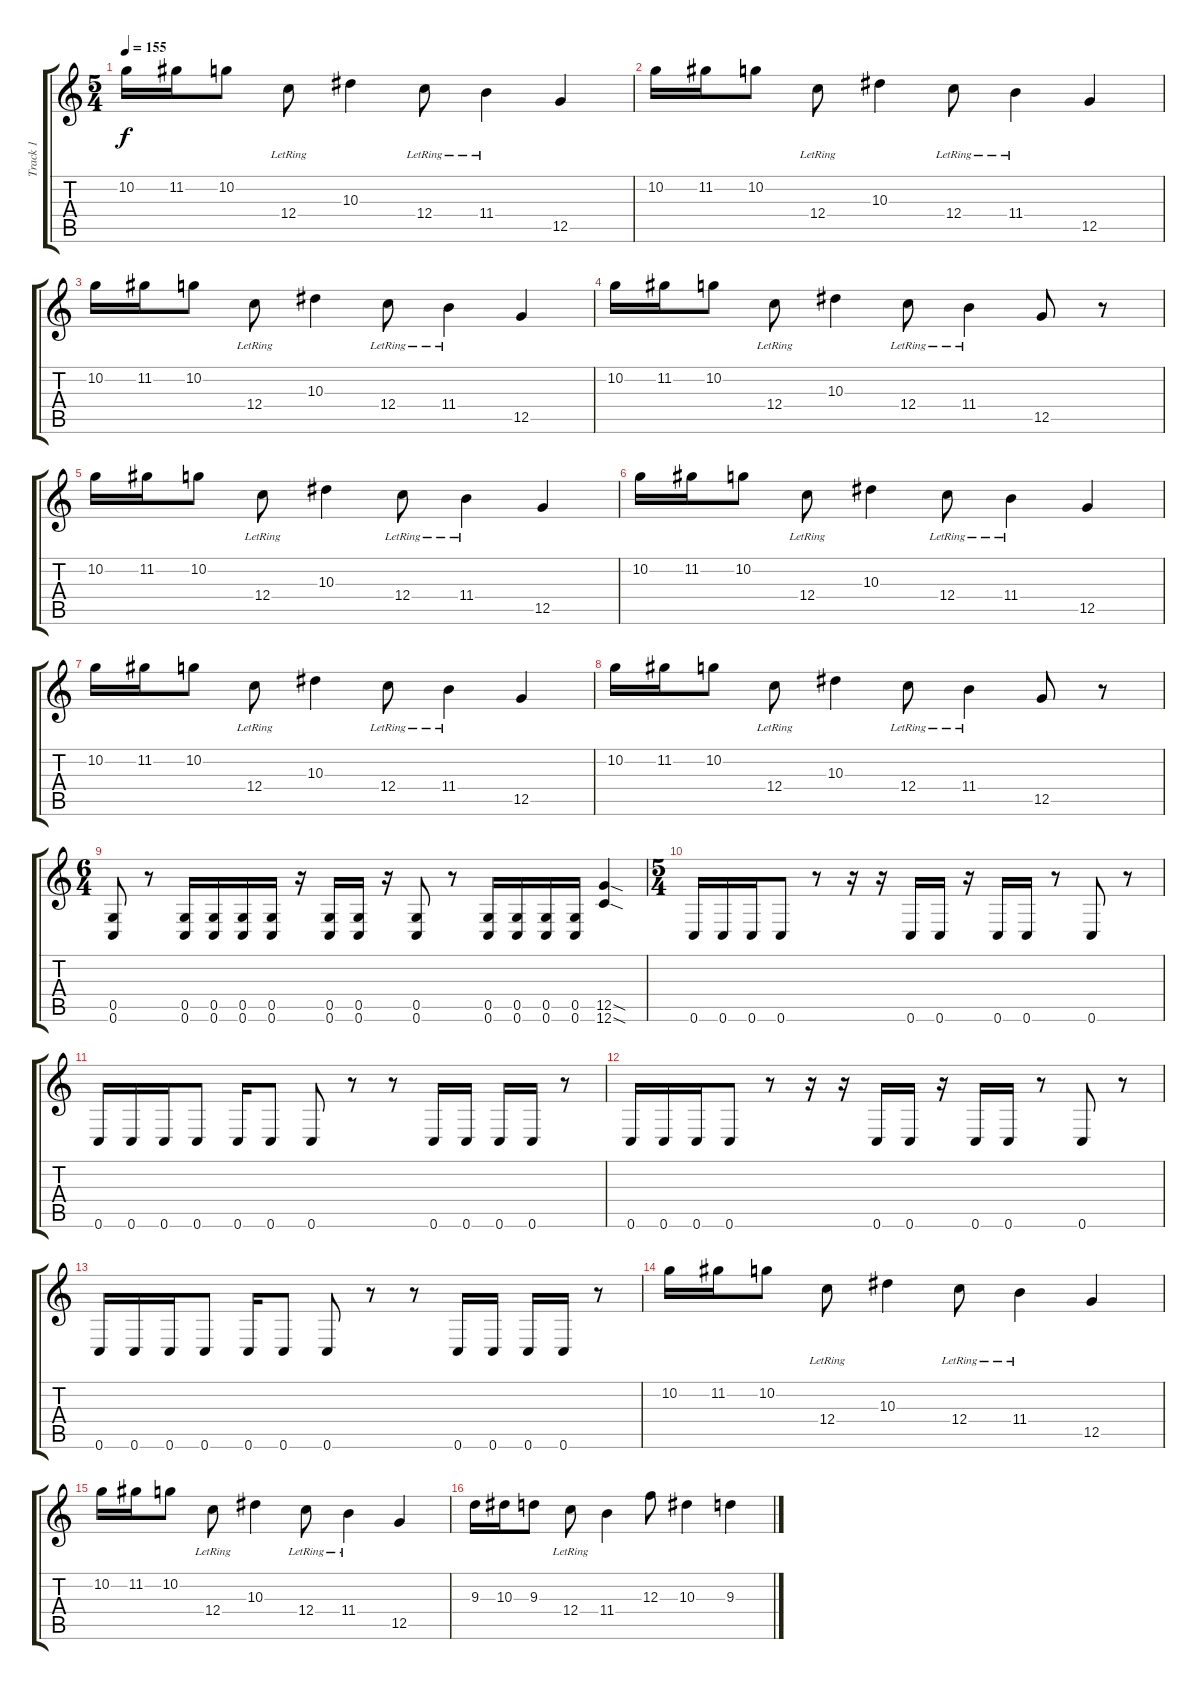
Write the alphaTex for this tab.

\track ("Track 1" "Track 1") {instrument overdrivenguitar}
\staff {score tabs}
\tuning (D4 A3 F3 C3 G2 C2) {hide}
\ts (5 4)
\tempo 155
\clef g2
\ks c
10.2.16{dy f} 11.2.16 10.2.8 12.4{lr}.8 10.3.4 12.4{lr}.8 11.4{lr}.4 12.5.4 |
10.2.16 11.2.16 10.2.8 12.4{lr}.8 10.3.4 12.4{lr}.8 11.4{lr}.4 12.5.4 |
10.2.16 11.2.16 10.2.8 12.4{lr}.8 10.3.4 12.4{lr}.8 11.4{lr}.4 12.5.4 |
10.2.16 11.2.16 10.2.8 12.4{lr}.8 10.3.4 12.4{lr}.8 11.4{lr}.4 12.5.8 r.8 |
10.2.16 11.2.16 10.2.8 12.4{lr}.8 10.3.4 12.4{lr}.8 11.4{lr}.4 12.5.4 |
10.2.16 11.2.16 10.2.8 12.4{lr}.8 10.3.4 12.4{lr}.8 11.4{lr}.4 12.5.4 |
10.2.16 11.2.16 10.2.8 12.4{lr}.8 10.3.4 12.4{lr}.8 11.4{lr}.4 12.5.4 |
10.2.16 11.2.16 10.2.8 12.4{lr}.8 10.3.4 12.4{lr}.8 11.4{lr}.4 12.5.8 r.8 |
\ts (6 4)
(0.5 0.6).8 r.8 (0.5 0.6).16 (0.5 0.6).16 (0.5 0.6).16 (0.5 0.6).16 r.16 (0.5 0.6).16 (0.5 0.6).16 r.16 (0.5 0.6).8 r.8 (0.5 0.6).16 (0.5 0.6).16 (0.5 0.6).16 (0.5 0.6).16 (12.5{sod} 12.6{sod}).4 |
\ts (5 4)
0.6.16 0.6.16 0.6.16 0.6.8 r.8 r.16 r.16 0.6.16 0.6.16 r.16 0.6.16 0.6.16 r.8 0.6.8 r.8 |
0.6.16 0.6.16 0.6.16 0.6.8 0.6.16 0.6.8 0.6.8 r.8 r.8 0.6.16 0.6.16 0.6.16 0.6.16 r.8 |
0.6.16 0.6.16 0.6.16 0.6.8 r.8 r.16 r.16 0.6.16 0.6.16 r.16 0.6.16 0.6.16 r.8 0.6.8 r.8 |
0.6.16 0.6.16 0.6.16 0.6.8 0.6.16 0.6.8 0.6.8 r.8 r.8 0.6.16 0.6.16 0.6.16 0.6.16 r.8 |
10.2.16 11.2.16 10.2.8 12.4{lr}.8 10.3.4 12.4{lr}.8 11.4{lr}.4 12.5.4 |
10.2.16 11.2.16 10.2.8 12.4{lr}.8 10.3.4 12.4{lr}.8 11.4{lr}.4 12.5.4 |
9.3.16 10.3.16 9.3.8 12.4{lr}.8 11.4.4 12.3.8 10.3.4 9.3.4
